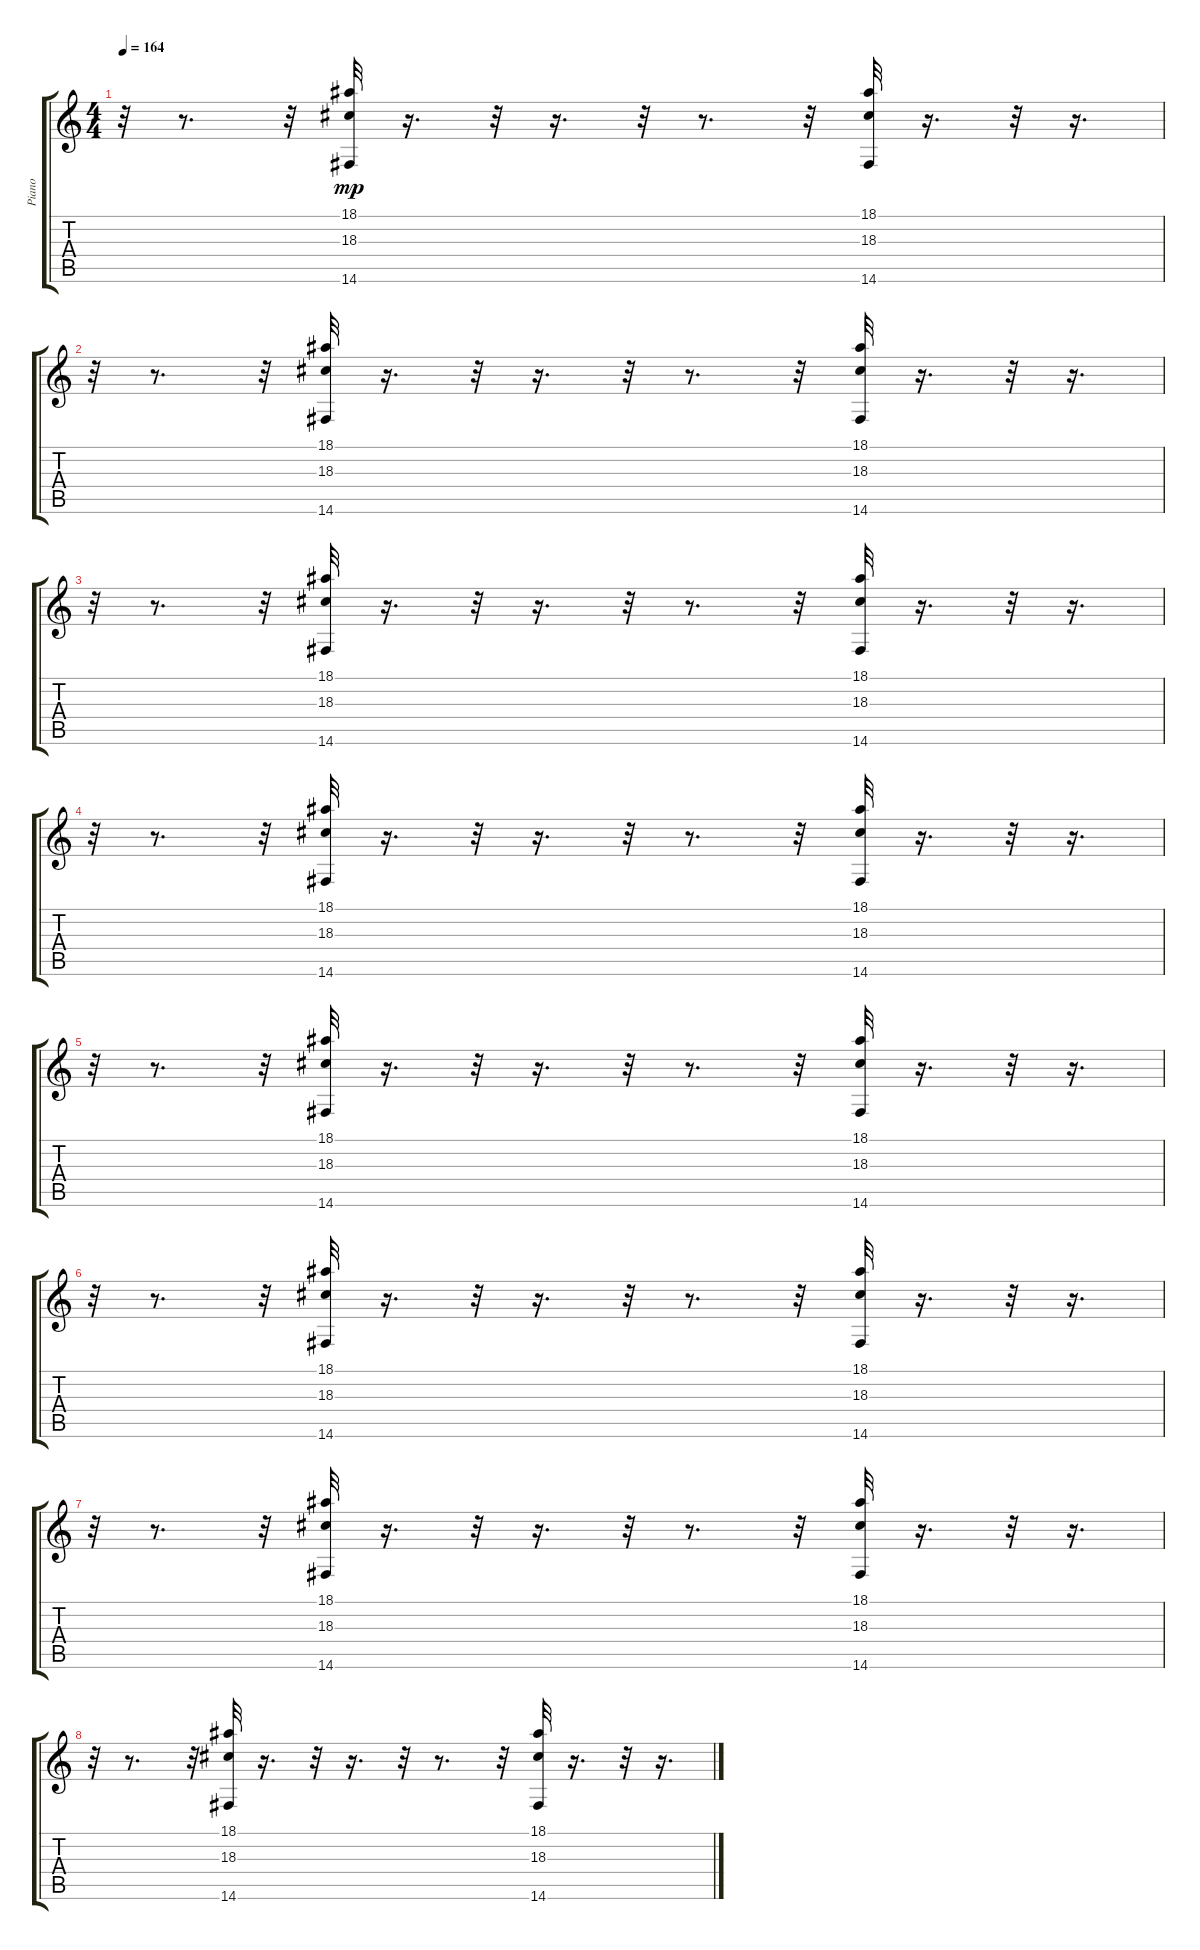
\track ("Piano" "Piano") {instrument acousticgrandpiano}
\staff {score tabs}
\tuning (E4 B3 G3 D3 A2 E2) {hide}
\ts (4 4)
\tempo 164
\clef g2
\ks c
r.32{dy mp} r.8{d} r.32 (18.1 18.3 14.6).32 r.16{d} r.32 r.16{d} r.32 r.8{d} r.32 (18.1 18.3 14.6).32 r.16{d} r.32 r.16{d} |
r.32 r.8{d} r.32 (18.1 18.3 14.6).32 r.16{d} r.32 r.16{d} r.32 r.8{d} r.32 (18.1 18.3 14.6).32 r.16{d} r.32 r.16{d} |
r.32 r.8{d} r.32 (18.1 18.3 14.6).32 r.16{d} r.32 r.16{d} r.32 r.8{d} r.32 (18.1 18.3 14.6).32 r.16{d} r.32 r.16{d} |
r.32 r.8{d} r.32 (18.1 18.3 14.6).32 r.16{d} r.32 r.16{d} r.32 r.8{d} r.32 (18.1 18.3 14.6).32 r.16{d} r.32 r.16{d} |
r.32 r.8{d} r.32 (18.1 18.3 14.6).32 r.16{d} r.32 r.16{d} r.32 r.8{d} r.32 (18.1 18.3 14.6).32 r.16{d} r.32 r.16{d} |
r.32 r.8{d} r.32 (18.1 18.3 14.6).32 r.16{d} r.32 r.16{d} r.32 r.8{d} r.32 (18.1 18.3 14.6).32 r.16{d} r.32 r.16{d} |
r.32 r.8{d} r.32 (18.1 18.3 14.6).32 r.16{d} r.32 r.16{d} r.32 r.8{d} r.32 (18.1 18.3 14.6).32 r.16{d} r.32 r.16{d} |
r.32 r.8{d} r.32 (18.1 18.3 14.6).32 r.16{d} r.32 r.16{d} r.32 r.8{d} r.32 (18.1 18.3 14.6).32 r.16{d} r.32 r.16{d}
